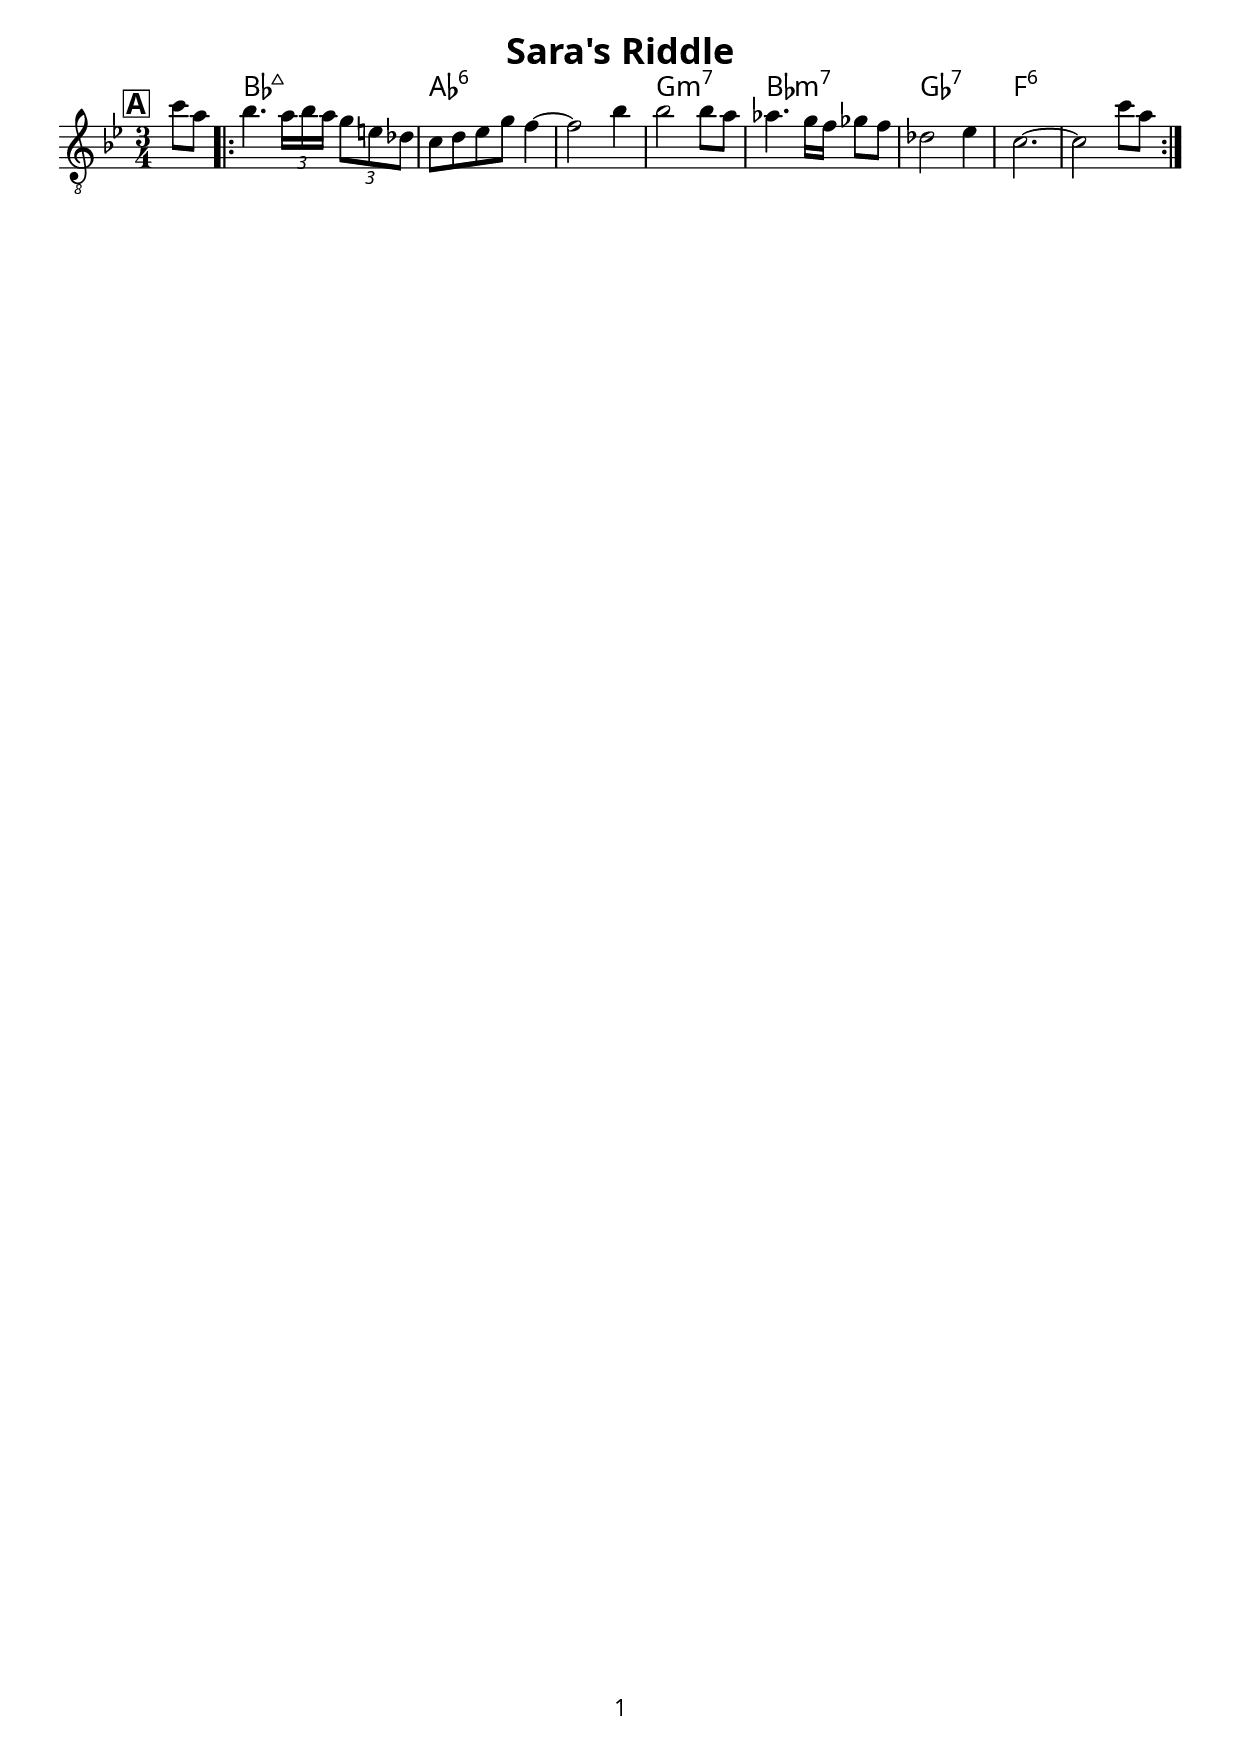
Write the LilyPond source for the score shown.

% {{{ PARAMETRI
  myTitle = "Sara's Riddle"
  myKey = \key bes \major
  myTime = \time 3/4 
  myTempo =  #(ly:make-moment 60 4)
% }}}

% INTESTAZIONE {{{
\version "2.18.2"

\header {
  title = \myTitle
}

\paper{
  print-first-page-number = ##t
  oddHeaderMarkup = \markup \null
  evenHeaderMarkup = \markup \null
  oddFooterMarkup = \markup {
    \fill-line {
      \on-the-fly \print-page-number-check-first
      \fromproperty #'page:page-number-string
    }
  }
  evenFooterMarkup = \oddFooterMarkup
  #(set-global-staff-size 10)
  myStaffSize = #20
  fonts = #(make-pango-font-tree
  "FontAwesome"
  "FontAwesome"
  "FontAwesome"
  (/ myStaffSize 20))
}

global = {
  \myKey
  \numericTimeSignature
  \myTime
  \set Score.markFormatter = #format-mark-box-alphabet
}
\layout { indent = #0 }
%}}}

% {{{ PARTE A
  temaA = {
    \partial 4 c'8 a |
    \repeat volta 2{
      bes4. \tuplet 3/2 {a16 bes a} \tuplet 3/2 {g8 e des} |
      c8 d ees g f4~ | f2 bes4 | bes2 bes8 a | 
      aes4. g16 f ges8 f | des2 ees4 | c2.~ | c2  c'8 a |
    }
  }

  accordiA = \chordmode{
    \partial 4 s4 |
    \repeat volta 2{
      bes2.:maj7 | aes2.:6 | aes2.:6 | g2.:m7 |
      bes2.:m7 | ges2.:7 | f2.:6 | f2.:6 |
    }
  }
% }}}

% SCORE {{{
tema = \relative c' {
  \mark \default
  \temaA \break
}

chordsPart ={
  \new ChordNames {
    \set chordChanges = ##t
    \accordiA
  }
}

temaPart = \new Staff \with {
  instrumentName = ""
  midiInstrument = "piano"
} { \clef "treble_8" \global \tema }

scoreContent = << 
  \chordsPart
  \temaPart
>>
%}}}

% {{{ BOOKS
  \book{
    \bookOutputSuffix "C"
    \score {
      \scoreContent
      \layout {}
      \midi { \context { \Score tempoWholesPerMinute = #(ly:make-moment 90 4) } }
    }
  }
% }}}
